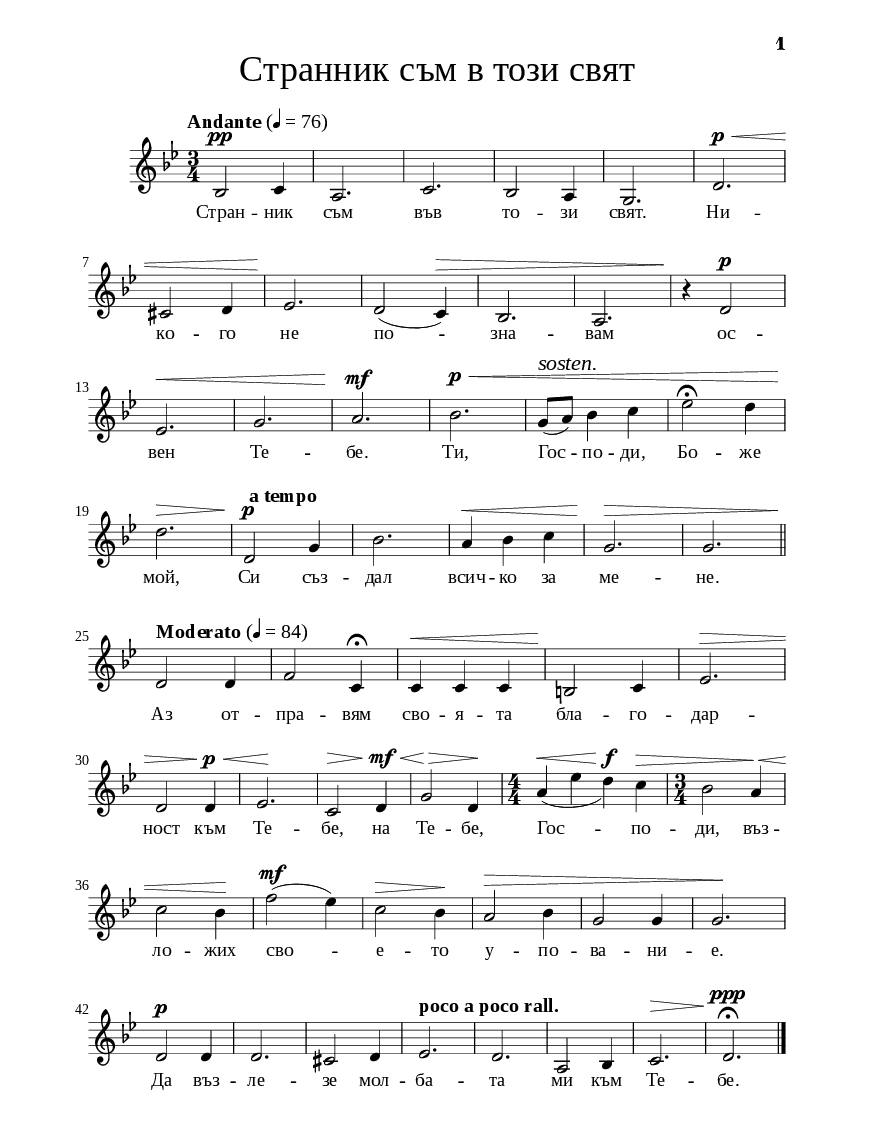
\version "2.24.4"

% include paper part and global functions
\include "include/globals.ily"

\bookpart {
  \label #'ref217
  \tocItem \markup "Странник съм в този свят "
   \include "include/bookpart-paper.ily"
  \score {
    \include "include/score-layout.ily"
    \new Voice \absolute {
      \clef treble
      \key g \minor
      \time 3/4
      \tempoFunc "Andante" 4 "76"
      \autoBeamOff
      bes2 ^\pp c'4 | % 2
      a2. | % 3
      c'2. | % 4
      bes2 a4 | % 5
      g2.  | % 6
      d'2. ^\p ^\< \break | % 7
      cis'2 d'4 | % 8
      es'2. _\! | % 9
      d'2 ( c'4 ) ^\> |
      bes2. | % 11
      a2. | % 12
      r4 ^\! d'2 ^\p \break | % 13
      es'2. ^\< | % 14
      g'2. | % 15
      a'2.  ^\! ^\mf | % 16
      bes'2. ^\p ^\< | % 17
      g'8^\markup{ \huge \italic {sosten.} } ( [ a'8 ) ]
      bes'4 c''4 | % 18
      es''2 ^\fermata d''4 \break | % 19
      d''2.  ^\! ^\> |
      \tempo" a tempo"d'2 ^\! ^\p g'4 | % 21
      bes'2. | % 22
      a'4 ^\< bes'4 c''4 | % 23
      g'2. ^\! ^\> | % 24
      g'2.  \bar "||"
      \break | % 25
      \tempoFunc "Moderato" 4 "84" | % 25
      d'2 ^\! d'4 | % 26
      f'2 c'4 ^\fermata  | % 27
      c'4 ^\< c'4 c'4 | % 28
      b2 ^\! c'4 | % 29
      es'2. ^\> \break |
      d'2 \override Hairpin.to-barline = ##f d'4 _\! ^\p ^\< | % 31
      es'2. ^\! | % 32
      c'2  ^\> d'4 ^\! ^\mf ^\< | % 33
      g'2 ^\> d'4  ^\! | % 34
      \numericTimeSignature\time 4/4  | % 34
      \slurDown a'4 ( ^\! ^\< es''4 d''4 ) ^\! ^\f
      c''4 ^\> | % 35
      \time 3/4  | % 35
      bes'2   a'4 _\! ^\< | \break % 36
      c''2 bes'4  ^\! | % 37
      \slurUp f''2 ( ^\mf es''4 ) | % 38
      c''2 ^\> bes'4 ^\! | % 39
      a'2 ^\> bes'4 |
      g'2 g'4 | % 41
      g'2.  ^\! | \break  % 42
      d'2 ^\p d'4 | % 43
      d'2.| % 44
      cis'2 d'4 | % 45
      \tempo"poco a poco rall." es'2. | % 46
      d'2. | % 47
      a2 bes4 | % 48
      \override Hairpin.Y-extent = #'(0 . 3)
      c'2. ^\>  % 49
      d'2. ^\fermata ^\ppp |
      \bar "|."
    }

    \addlyrics {
      Стран -- ник съм във то -- зи
      свят. Ни -- ко -- го не по --
      зна -- вам ос -- вен Те -- бе. Ти,
      Гос -- по -- ди, Бо -- же мой,
      Си съз -- дал всич -- ко за ме --
      не. Аз от -- пра -- вям сво -- я --
      та бла -- го -- дар -- ност към Те
      -- бе, на Те -- бе, Гос  --  по
      -- ди, въз -- ло -- жих сво -- е --
      то у -- по -- ва -- ни -- е. Да въз
      -- ле -- зе мол -- ба -- та ми към
      Те -- бе.}

      \header {
        title = \titleFunc #'ref_desc_21 "Странник съм в този свят" "Strannik săm v tozi svjat"
      }

      \midi{}

    } % score


  } % bookpart
